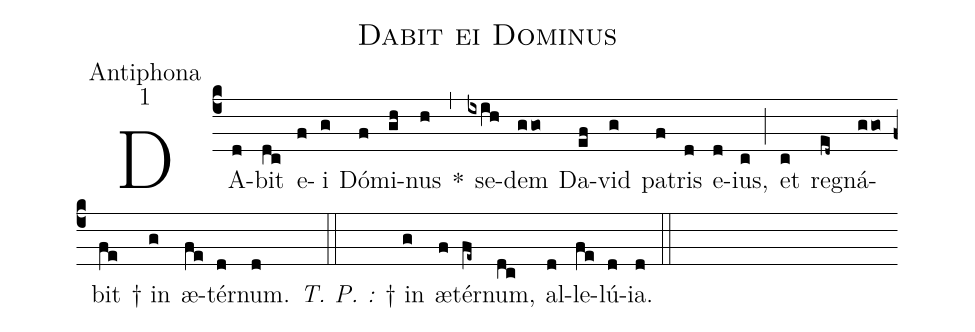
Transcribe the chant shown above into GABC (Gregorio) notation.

name:Dabit ei Dominus;
office-part:Antiphona;
mode:1;
%%
(c4) DA(d)bit(dc) e(f)i(g) Dó(f)mi(gh)nus(h) *(,) se(ixih)dem(ggo) Da(ef)vid(g) pa(f)tris(d) e(d)ius,(c) (;) et(c) re(ed~)gná(ggo)bit(fe) † in(g) æ(fe)tér(d)num.(d) <i>T. P. :</i>(::) † in(g) æ(f)tér(fe~)num,(dc) al(d)le(fe)lú(d)ia.(d) (::)
